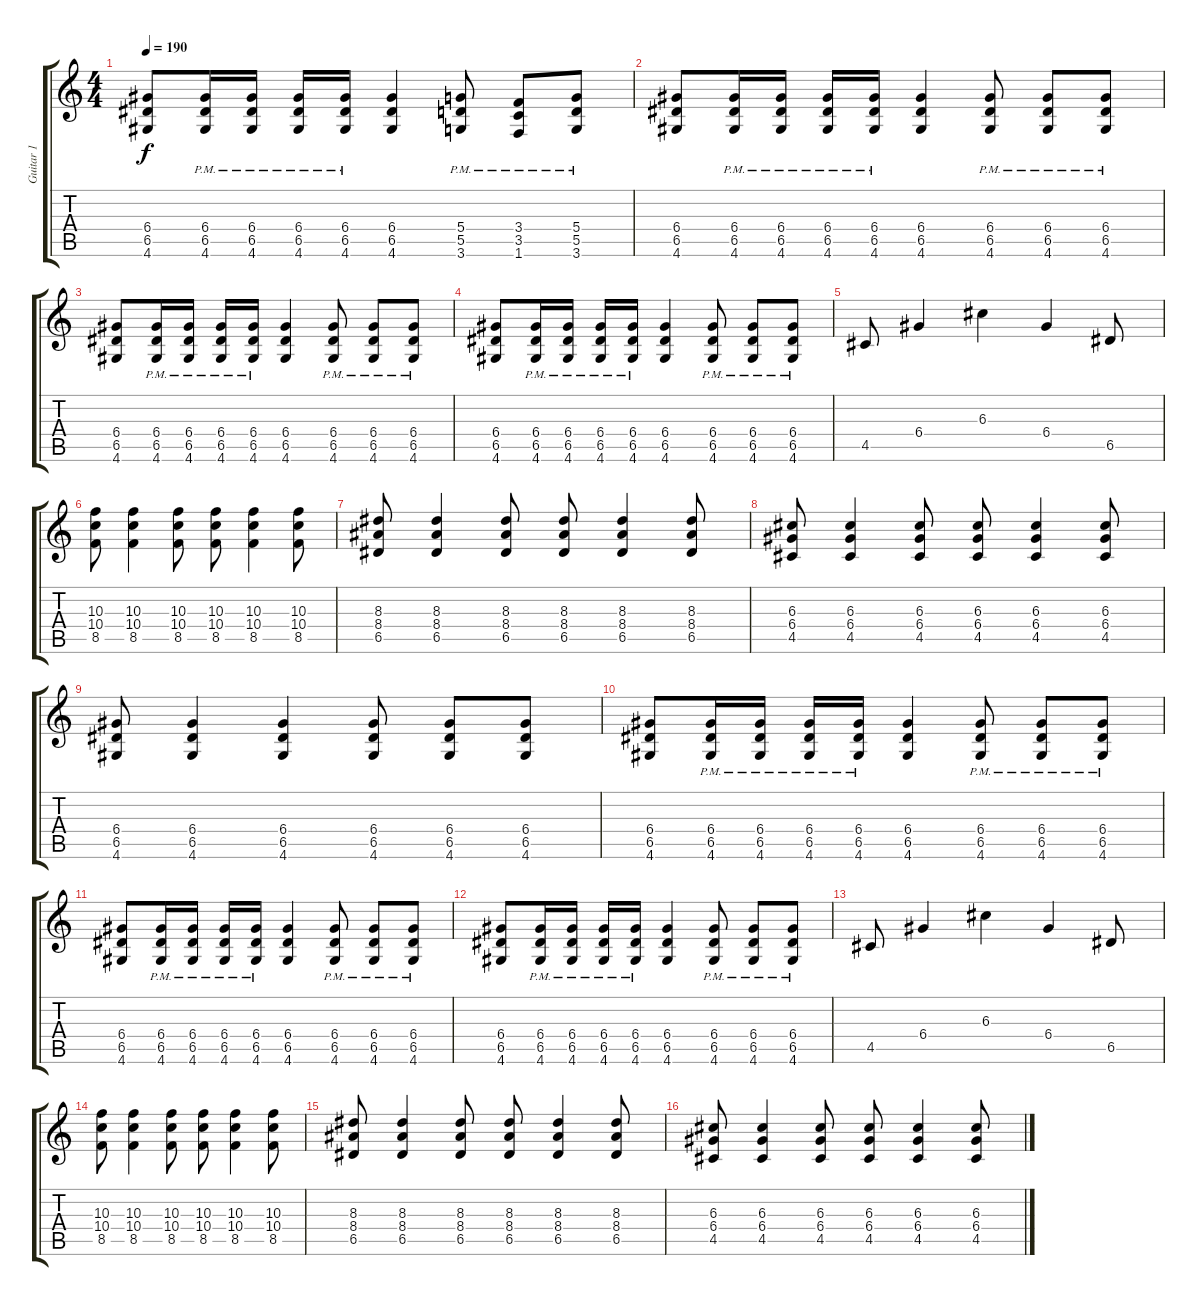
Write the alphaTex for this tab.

\track ("Guitar 1" "Guitar 1") {instrument distortionguitar}
\staff {score tabs}
\tuning (E4 B3 G3 D3 A2 E2) {hide}
\ts (4 4)
\tempo 190
\clef g2
\ks c
(6.4 6.5 4.6).8{dy f} (6.4{pm} 6.5{pm} 4.6{pm}).16 (6.4{pm} 6.5{pm} 4.6{pm}).16 (6.4{pm} 6.5{pm} 4.6{pm}).16 (6.4{pm} 6.5{pm} 4.6{pm}).16 (6.4 6.5 4.6).4 (5.4 5.5 3.6{pm}).8 (3.4 3.5 1.6{pm}).8 (5.4 5.5 3.6{pm}).8 |
(6.4 6.5 4.6).8 (6.4{pm} 6.5{pm} 4.6{pm}).16 (6.4{pm} 6.5{pm} 4.6{pm}).16 (6.4{pm} 6.5{pm} 4.6{pm}).16 (6.4{pm} 6.5{pm} 4.6{pm}).16 (6.4 6.5 4.6).4 (6.4{pm} 6.5{pm} 4.6{pm}).8 (6.4{pm} 6.5{pm} 4.6{pm}).8 (6.4{pm} 6.5{pm} 4.6{pm}).8 |
(6.4 6.5 4.6).8 (6.4{pm} 6.5{pm} 4.6{pm}).16 (6.4{pm} 6.5{pm} 4.6{pm}).16 (6.4{pm} 6.5{pm} 4.6{pm}).16 (6.4{pm} 6.5{pm} 4.6{pm}).16 (6.4 6.5 4.6).4 (6.4{pm} 6.5{pm} 4.6{pm}).8 (6.4{pm} 6.5{pm} 4.6{pm}).8 (6.4{pm} 6.5{pm} 4.6{pm}).8 |
(6.4 6.5 4.6).8 (6.4{pm} 6.5{pm} 4.6{pm}).16 (6.4{pm} 6.5{pm} 4.6{pm}).16 (6.4{pm} 6.5{pm} 4.6{pm}).16 (6.4{pm} 6.5{pm} 4.6{pm}).16 (6.4 6.5 4.6).4 (6.4{pm} 6.5{pm} 4.6{pm}).8 (6.4{pm} 6.5{pm} 4.6{pm}).8 (6.4{pm} 6.5{pm} 4.6{pm}).8 |
4.5.8 6.4.4 6.3.4 6.4.4 6.5.8 |
(10.3 10.4 8.5).8 (10.3 10.4 8.5).4 (10.3 10.4 8.5).8 (10.3 10.4 8.5).8 (10.3 10.4 8.5).4 (10.3 10.4 8.5).8 |
(8.3 8.4 6.5).8 (8.3 8.4 6.5).4 (8.3 8.4 6.5).8 (8.3 8.4 6.5).8 (8.3 8.4 6.5).4 (8.3 8.4 6.5).8 |
(6.3 6.4 4.5).8 (6.3 6.4 4.5).4 (6.3 6.4 4.5).8 (6.3 6.4 4.5).8 (6.3 6.4 4.5).4 (6.3 6.4 4.5).8 |
(6.4 6.5 4.6).8 (6.4 6.5 4.6).4 (6.4 6.5 4.6).4 (6.4 6.5 4.6).8 (6.4 6.5 4.6).8 (6.4 6.5 4.6).8 |
(6.4 6.5 4.6).8 (6.4{pm} 6.5{pm} 4.6{pm}).16 (6.4{pm} 6.5{pm} 4.6{pm}).16 (6.4{pm} 6.5{pm} 4.6{pm}).16 (6.4{pm} 6.5{pm} 4.6{pm}).16 (6.4 6.5 4.6).4 (6.4{pm} 6.5{pm} 4.6{pm}).8 (6.4{pm} 6.5{pm} 4.6{pm}).8 (6.4{pm} 6.5{pm} 4.6{pm}).8 |
(6.4 6.5 4.6).8 (6.4{pm} 6.5{pm} 4.6{pm}).16 (6.4{pm} 6.5{pm} 4.6{pm}).16 (6.4{pm} 6.5{pm} 4.6{pm}).16 (6.4{pm} 6.5{pm} 4.6{pm}).16 (6.4 6.5 4.6).4 (6.4{pm} 6.5{pm} 4.6{pm}).8 (6.4{pm} 6.5{pm} 4.6{pm}).8 (6.4{pm} 6.5{pm} 4.6{pm}).8 |
(6.4 6.5 4.6).8 (6.4{pm} 6.5{pm} 4.6{pm}).16 (6.4{pm} 6.5{pm} 4.6{pm}).16 (6.4{pm} 6.5{pm} 4.6{pm}).16 (6.4{pm} 6.5{pm} 4.6{pm}).16 (6.4 6.5 4.6).4 (6.4{pm} 6.5{pm} 4.6{pm}).8 (6.4{pm} 6.5{pm} 4.6{pm}).8 (6.4{pm} 6.5{pm} 4.6{pm}).8 |
4.5.8 6.4.4 6.3.4 6.4.4 6.5.8 |
(10.3 10.4 8.5).8 (10.3 10.4 8.5).4 (10.3 10.4 8.5).8 (10.3 10.4 8.5).8 (10.3 10.4 8.5).4 (10.3 10.4 8.5).8 |
(8.3 8.4 6.5).8 (8.3 8.4 6.5).4 (8.3 8.4 6.5).8 (8.3 8.4 6.5).8 (8.3 8.4 6.5).4 (8.3 8.4 6.5).8 |
(6.3 6.4 4.5).8 (6.3 6.4 4.5).4 (6.3 6.4 4.5).8 (6.3 6.4 4.5).8 (6.3 6.4 4.5).4 (6.3 6.4 4.5).8
